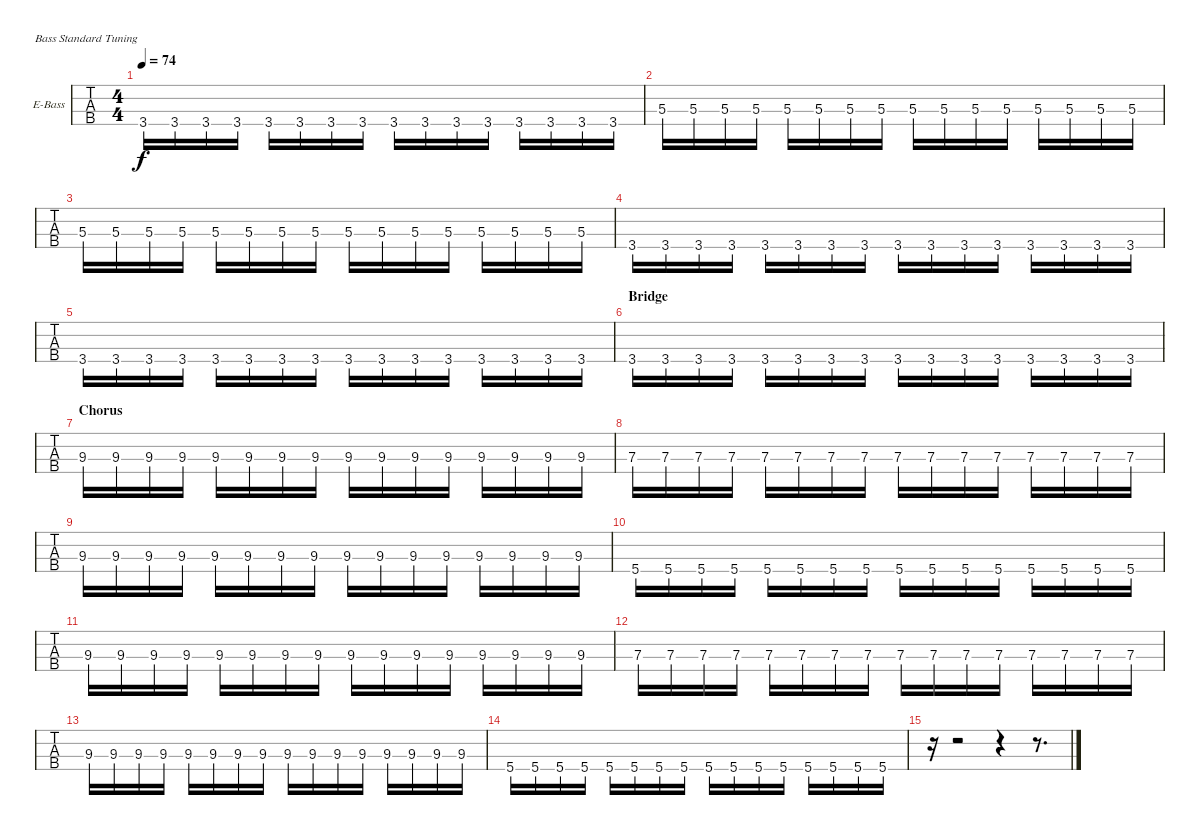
\bracketExtendMode groupsimilarinstruments
\firstSystemTrackNameOrientation horizontal
\otherSystemsTrackNameOrientation horizontal
\track ("Nikolai" "E-Bass") {instrument electricbasspick}
\staff {tabs}
\tuning (G2 D2 A1 E1)
\ts (4 4)
\tempo 74
\clef f4
\ks c
3.4.16{dy f} 3.4.16 3.4.16 3.4.16 3.4.16 3.4.16 3.4.16 3.4.16 3.4.16 3.4.16 3.4.16 3.4.16 3.4.16 3.4.16 3.4.16 3.4.16 |
5.3.16 5.3.16 5.3.16 5.3.16 5.3.16 5.3.16 5.3.16 5.3.16 5.3.16 5.3.16 5.3.16 5.3.16 5.3.16 5.3.16 5.3.16 5.3.16 |
5.3.16 5.3.16 5.3.16 5.3.16 5.3.16 5.3.16 5.3.16 5.3.16 5.3.16 5.3.16 5.3.16 5.3.16 5.3.16 5.3.16 5.3.16 5.3.16 |
3.4.16 3.4.16 3.4.16 3.4.16 3.4.16 3.4.16 3.4.16 3.4.16 3.4.16 3.4.16 3.4.16 3.4.16 3.4.16 3.4.16 3.4.16 3.4.16 |
3.4.16 3.4.16 3.4.16 3.4.16 3.4.16 3.4.16 3.4.16 3.4.16 3.4.16 3.4.16 3.4.16 3.4.16 3.4.16 3.4.16 3.4.16 3.4.16 |
\section ("" "Bridge")
3.4.16 3.4.16 3.4.16 3.4.16 3.4.16 3.4.16 3.4.16 3.4.16 3.4.16 3.4.16 3.4.16 3.4.16 3.4.16 3.4.16 3.4.16 3.4.16 |
\section ("" "Chorus")
9.3.16 9.3.16 9.3.16 9.3.16 9.3.16 9.3.16 9.3.16 9.3.16 9.3.16 9.3.16 9.3.16 9.3.16 9.3.16 9.3.16 9.3.16 9.3.16 |
7.3.16 7.3.16 7.3.16 7.3.16 7.3.16 7.3.16 7.3.16 7.3.16 7.3.16 7.3.16 7.3.16 7.3.16 7.3.16 7.3.16 7.3.16 7.3.16 |
9.3.16 9.3.16 9.3.16 9.3.16 9.3.16 9.3.16 9.3.16 9.3.16 9.3.16 9.3.16 9.3.16 9.3.16 9.3.16 9.3.16 9.3.16 9.3.16 |
5.4.16 5.4.16 5.4.16 5.4.16 5.4.16 5.4.16 5.4.16 5.4.16 5.4.16 5.4.16 5.4.16 5.4.16 5.4.16 5.4.16 5.4.16 5.4.16 |
9.3.16 9.3.16 9.3.16 9.3.16 9.3.16 9.3.16 9.3.16 9.3.16 9.3.16 9.3.16 9.3.16 9.3.16 9.3.16 9.3.16 9.3.16 9.3.16 |
7.3.16 7.3.16 7.3.16 7.3.16 7.3.16 7.3.16 7.3.16 7.3.16 7.3.16 7.3.16 7.3.16 7.3.16 7.3.16 7.3.16 7.3.16 7.3.16 |
9.3.16 9.3.16 9.3.16 9.3.16 9.3.16 9.3.16 9.3.16 9.3.16 9.3.16 9.3.16 9.3.16 9.3.16 9.3.16 9.3.16 9.3.16 9.3.16 |
5.4.16 5.4.16 5.4.16 5.4.16 5.4.16 5.4.16 5.4.16 5.4.16 5.4.16 5.4.16 5.4.16 5.4.16 5.4.16 5.4.16 5.4.16 5.4.16 |
r.16 r.2 r.4 r.8{d}
